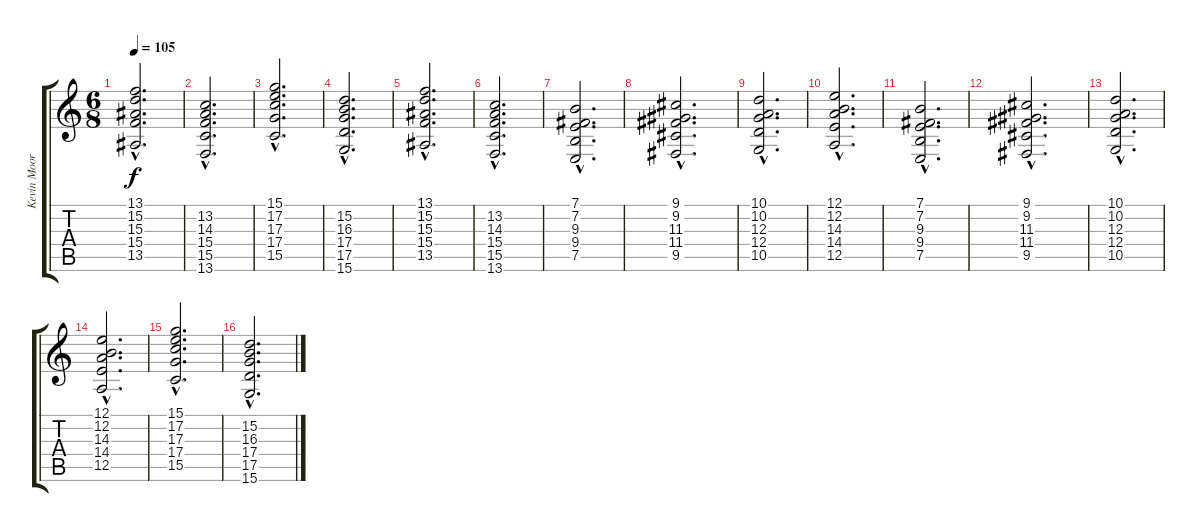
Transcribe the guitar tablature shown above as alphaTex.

\track ("Kevin Moore" "Kevin Moor") {instrument stringensemble1}
\staff {score tabs}
\tuning (E4 B3 G3 D3 A2 E2) {hide}
\ts (6 8)
\tempo 105
\clef g2
\ks c
(13.1{hac} 15.2{hac} 15.3{hac} 15.4{hac} 13.5{hac}).2{d dy f} |
(13.2{hac} 14.3{hac} 15.4{hac} 15.5{hac} 13.6{hac}).2{d} |
(15.1{hac} 17.2{hac} 17.3{hac} 17.4{hac} 15.5{hac}).2{d} |
(15.2{hac} 16.3{hac} 17.4{hac} 17.5{hac} 15.6{hac}).2{d} |
(13.1{hac} 15.2{hac} 15.3{hac} 15.4{hac} 13.5{hac}).2{d} |
(13.2{hac} 14.3{hac} 15.4{hac} 15.5{hac} 13.6{hac}).2{d} |
(7.1{hac} 7.2{hac} 9.3{hac} 9.4{hac} 7.5{hac}).2{d} |
(9.1{hac} 9.2{hac} 11.3{hac} 11.4{hac} 9.5{hac}).2{d} |
(10.1{hac} 10.2{hac} 12.3{hac} 12.4{hac} 10.5{hac}).2{d} |
(12.1{hac} 12.2{hac} 14.3{hac} 14.4{hac} 12.5{hac}).2{d} |
(7.1{hac} 7.2{hac} 9.3{hac} 9.4{hac} 7.5{hac}).2{d} |
(9.1{hac} 9.2{hac} 11.3{hac} 11.4{hac} 9.5{hac}).2{d} |
(10.1{hac} 10.2{hac} 12.3{hac} 12.4{hac} 10.5{hac}).2{d} |
(12.1{hac} 12.2{hac} 14.3{hac} 14.4{hac} 12.5{hac}).2{d} |
(15.1{hac} 17.2{hac} 17.3{hac} 17.4{hac} 15.5{hac}).2{d} |
(15.2{hac} 16.3{hac} 17.4{hac} 17.5{hac} 15.6{hac}).2{d}
